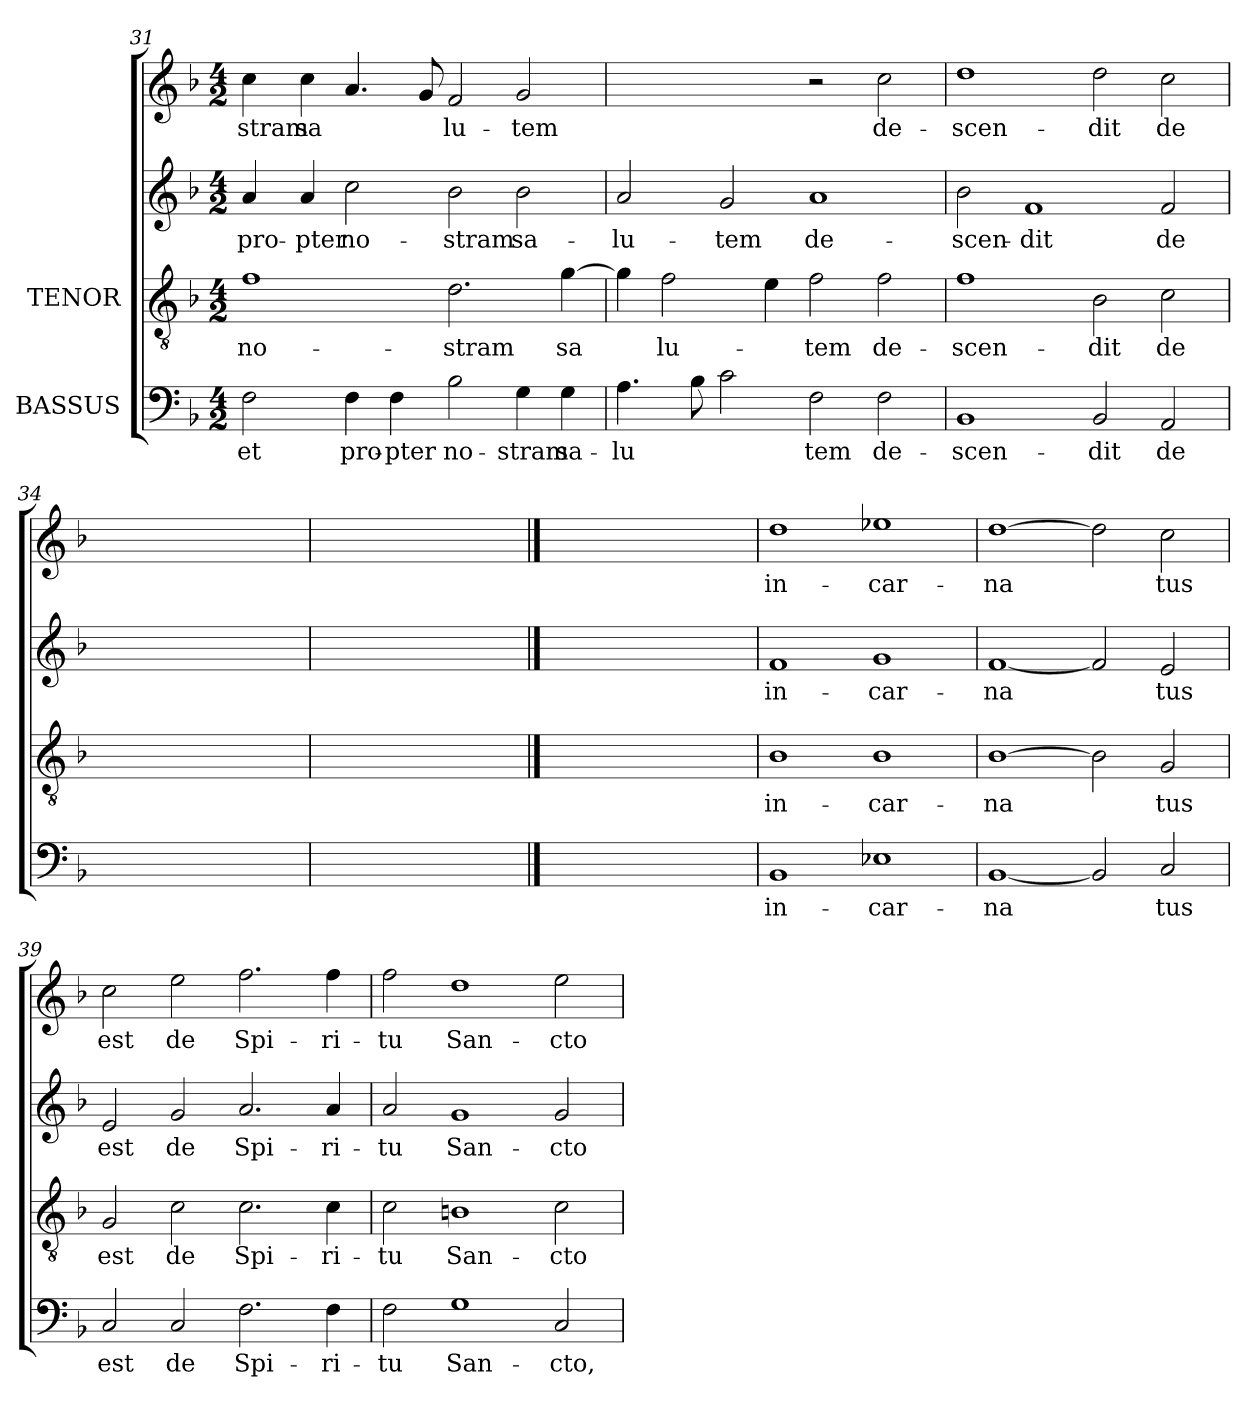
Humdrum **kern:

**kern	**text	**kern	**text	**kern	**text	**kern	**text
*part4	*part4	*part3	*part3	*part2	*part2	*part1	*part1
*staff4	*staff4	*staff3	*staff3	*staff2	*staff2	*staff1	*staff1
*I"BASSUS	*	*I"TENOR	*	*	*	*	*
!!LO:LB:g=z
*clefF4	*	*clefGv2	*	*clefG2	*	*clefG2	*
*k[b-]	*	*k[b-]	*	*k[b-]	*	*k[b-]	*
*F:	*	*F:	*	*F:	*	*F:	*
*M4/2	*	*M4/2	*	*M4/2	*	*M4/2	*
=31	=31	=31	=31	=31	=31	=31	=31
!	!LO:LY:b	!	!LO:LY:b	!	!LO:LY:b	!	!LO:LY:b
2F\	et	1f	no-	4a/	pro-	4cc\	-stram
!	!	!	!	!	!LO:LY:b	!	!LO:LY:b
.	.	.	.	4a/	-pter	4cc\	sa
!	!LO:LY:b	!	!	!	!LO:LY:b	!	!
4F\	pro-	.	.	2cc\	no-	4.a/	.
!	!LO:LY:b	!	!	!	!	!	!
4F\	-pter	.	.	.	.	.	.
.	.	.	.	.	.	8g/	.
!	!LO:LY:b	!	!LO:LY:b	!	!LO:LY:b	!	!LO:LY:b
2B-\	no-	2.d\	-stram	2b-\	-stram	2f/	lu-
!	!LO:LY:b	!	!	!	!LO:LY:b	!	!LO:LY:b
4G\	-stram	.	.	2b-\	sa-	2g/	-tem
!	!LO:LY:b	!	!LO:LY:b	!	!	!	!
4G\	sa-	[4g\	sa	.	.	.	.
=32	=32	=32	=32	=32	=32	=32	=32
!	!LO:LY:b	!	!	!	!LO:LY:b	!	!
4.A\	-lu	4g\]	.	2a/	-lu-	2ryy	.
!	!	!	!LO:LY:b	!	!	!	!
.	.	2f\	lu-	.	.	.	.
8B-\	.	.	.	.	.	.	.
!	!	!	!	!	!LO:LY:b	!	!
2c\	.	.	.	2g/	-tem	2ryy	.
.	.	4e\	.	.	.	.	.
!	!LO:LY:b	!	!LO:LY:b	!	!LO:LY:b	!	!
2F\	tem	2f\	-tem	1a	de-	2r	.
!	!LO:LY:b	!	!LO:LY:b	!	!	!	!LO:LY:b
2F\	de-	2f\	de-	.	.	2cc\	de-
=33	=33	=33	=33	=33	=33	=33	=33
!	!LO:LY:b	!	!LO:LY:b	!	!LO:LY:b	!	!LO:LY:b
1BB-	-scen-	1f	-scen-	2b-\	-scen-	1dd	-scen-
!	!	!	!	!	!LO:LY:b	!	!
.	.	.	.	1f	-dit	.	.
!	!LO:LY:b	!	!LO:LY:b	!	!	!	!LO:LY:b
2BB-/	-dit	2B-\	-dit	.	.	2dd\	-dit
!	!LO:LY:b	!	!LO:LY:b	!	!LO:LY:b	!	!LO:LY:b
2AA/	de	2c\	de	2f/	de	2cc\	de
=34	=34	=34	=34	=34	=34	=34	=34
!	!LO:LY:b	!	!LO:LY:b	!	!LO:LY:b	!	!LO:LY:b
[1BB-yy	cae	[1dyy	cae	[1fyy	cae	[1b-yy	cae
1BB-yy]	.	1dyy]	.	1fyy]	.	1b-yy]	.
=35	=35	=35	=35	=35	=35	=35	=35
!	!LO:LY:b	!	!LO:LY:b	!	!LO:LY:b	!	!LO:LY:b
[1Fyy	lis.	[1cyy	lis.	[1fyy	lis.	[1ayy	lis.
1Fyy]	.	1cyy]	.	1fyy]	.	1ayy]	.
!!LO:LB:g=z
==36	==36	==36	==36	==36	==36	==36	==36
!	!LO:LY:b	!	!LO:LY:b	!	!LO:LY:b	!	!LO:LY:b
[1BB-yy	Et	[1B-yy	Et	[1fyy	Et	[1ddyy	t
1BB-yy]	.	1B-yy]	.	1fyy]	.	1ddyy]	.
=37	=37	=37	=37	=37	=37	=37	=37
!	!LO:LY:b	!	!LO:LY:b	!	!LO:LY:b	!	!LO:LY:b
1BB-	in-	1B-	in-	1f	in-	1dd	in-
!	!LO:LY:b	!	!LO:LY:b	!	!LO:LY:b	!	!LO:LY:b
1E-X	-car-	1B-	-car-	1g	-car-	1ee-X	-car-
=38	=38	=38	=38	=38	=38	=38	=38
!	!LO:LY:b	!	!LO:LY:b	!	!LO:LY:b	!	!LO:LY:b
[1BB-	-na	[1B-	-na	[1f	-na	[1dd	-na
2BB-/]	.	2B-\]	.	2f/]	.	2dd\]	.
!	!LO:LY:b	!	!LO:LY:b	!	!LO:LY:b	!	!LO:LY:b
2C/	tus	2G/	tus	2e/	tus	2cc\	tus
=39	=39	=39	=39	=39	=39	=39	=39
!	!LO:LY:b	!	!LO:LY:b	!	!LO:LY:b	!	!LO:LY:b
2C/	est	2G/	est	2e/	est	2cc\	est
!	!LO:LY:b	!	!LO:LY:b	!	!LO:LY:b	!	!LO:LY:b
2C/	de	2c\	de	2g/	de	2ee\	de
!	!LO:LY:b	!	!LO:LY:b	!	!LO:LY:b	!	!LO:LY:b
2.F\	Spi-	2.c\	Spi-	2.a/	Spi-	2.ff\	Spi-
!	!LO:LY:b	!	!LO:LY:b	!	!LO:LY:b	!	!LO:LY:b
4F\	-ri-	4c\	-ri-	4a/	-ri-	4ff\	-ri-
=40	=40	=40	=40	=40	=40	=40	=40
!	!LO:LY:b	!	!LO:LY:b	!	!LO:LY:b	!	!LO:LY:b
2F\	-tu	2c\	-tu	2a/	-tu	2ff\	-tu
!	!LO:LY:b	!	!LO:LY:b	!	!LO:LY:b	!	!LO:LY:b
1G	San-	1Bn	San-	1g	San-	1dd	San-
!	!LO:LY:b	!	!LO:LY:b	!	!LO:LY:b	!	!LO:LY:b
2C/	-cto,	2c\	-cto	2g/	-cto	2ee\	-cto
=	=	=	=	=	=	=	=
*-	*-	*-	*-	*-	*-	*-	*-
